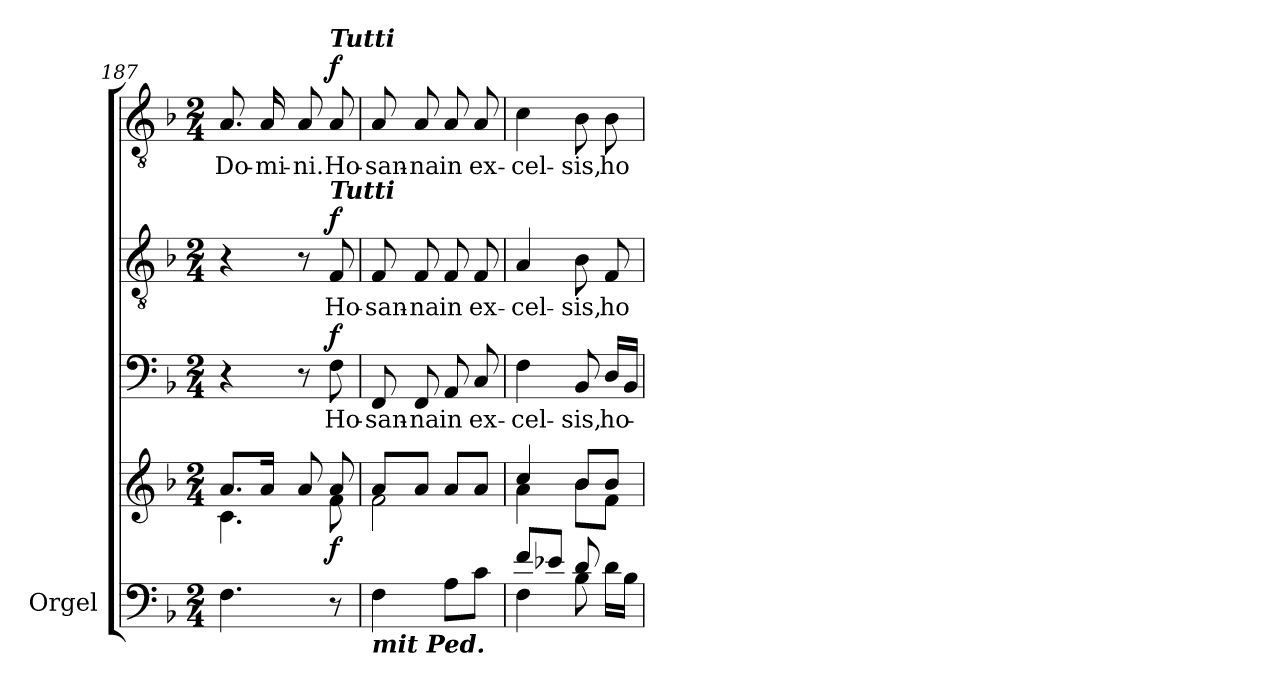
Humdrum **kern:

**kern	**kern	**dynam	**kern	**text	**dynam	**kern	**text	**dynam	**kern	**text	**dynam
*part4	*part4	*part4	*part3	*part3	*part3	*part2	*part2	*part2	*part1	*part1	*part1
*staff5	*staff4	*staff4/5	*staff3	*staff3	*staff3	*staff2	*staff2	*staff2	*staff1	*staff1	*staff1
*I"Orgel	*	*	*	*	*	*	*	*	*	*	*
*I'Org.	*	*	*	*	*	*	*	*	*	*	*
*clefF4	*clefG2	*	*clefF4	*	*	*clefGv2	*	*	*clefGv2	*	*
*k[b-]	*k[b-]	*	*k[b-]	*	*	*k[b-]	*	*	*k[b-]	*	*
*F:	*F:	*	*F:	*	*	*F:	*	*	*F:	*	*
*M2/4	*M2/4	*	*M2/4	*	*	*M2/4	*	*	*M2/4	*	*
=187	=187	=187	=187	=187	=187	=187	=187	=187	=187	=187	=187
*	*^	*	*	*	*	*	*	*	*	*	*
!	!	!	!	!	!	!	!	!	!	!	!LO:LY:b	!
4.F\	8.a/L	4.c\	.	4r	.	.	4r	.	.	8.A/	Do-	.
!	!	!	!	!	!	!	!	!	!	!	!LO:LY:b	!
.	16a/Jk	.	.	.	.	.	.	.	.	16A/	-mi-	.
!	!	!	!	!	!	!	!	!	!	!	!LO:LY:b	!
.	8a/	.	.	8r	.	.	8r	.	.	8A/	-ni.	.
!	!	!	!	!	!	!	!	!	!	!LO:TX:a:Bi:t=Tutti	!	!
!	!	!	!	!	!	!	!LO:TX:a:Bi:t=Tutti	!	!	!	!	!
!	!	!	!LO:DY:b	!	!LO:LY:b	!LO:DY:a	!	!LO:LY:b	!LO:DY:a	!	!LO:LY:b	!LO:DY:a
8r	8a/	8f\	f	8F\	Ho-	f	8F/	Ho-	f	8A/	Ho-	f
!!LO:LB:g=z
=188	=188	=188	=188	=188	=188	=188	=188	=188	=188	=188	=188	=188
!LO:TX:b:Bi:t=mit Ped.	!	!	!	!	!	!	!	!	!	!	!	!
!	!	!	!	!	!LO:LY:b	!	!	!LO:LY:b	!	!	!LO:LY:b	!
4F\	8a/L	2f\	.	8FF/	-san-	.	8F/	-san-	.	8A/	-san-	.
!	!	!	!	!	!LO:LY:b	!	!	!LO:LY:b	!	!	!LO:LY:b	!
.	8a/J	.	.	8FF/	-na	.	8F/	-na	.	8A/	-na	.
!	!	!	!	!	!LO:LY:b	!	!	!LO:LY:b	!	!	!LO:LY:b	!
8A\L	8a/L	.	.	8AA/	in	.	8F/	in	.	8A/	in	.
!	!	!	!	!	!LO:LY:b	!	!	!LO:LY:b	!	!	!LO:LY:b	!
8c\J	8a/J	.	.	8C/	ex-	.	8F/	ex-	.	8A/	ex-	.
=189	=189	=189	=189	=189	=189	=189	=189	=189	=189	=189	=189	=189
*^	*	*	*	*	*	*	*	*	*	*	*	*
!	!	!	!	!	!	!LO:LY:b	!	!	!LO:LY:b	!	!	!LO:LY:b	!
8f/L	4F\	4cc/	4a\	.	4F\	-cel-	.	4A/	-cel-	.	4c\	-cel-	.
8e-X/J	.	.	.	.	.	.	.	.	.	.	.	.	.
!	!	!	!	!	!	!LO:LY:b	!	!	!LO:LY:b	!	!	!LO:LY:b	!
8d/	8B-\	8b-/L	8b-\L	.	8BB-/	-sis,	.	8B-\	-sis,	.	8B-\	-sis,	.
!	!	!	!	!	!	!LO:LY:b	!	!	!LO:LY:b	!	!	!LO:LY:b	!
8ryy	16d\LL	8b-/J	8f\J	.	16D/LL	ho-	.	8F/	ho-	.	8B-\	ho-	.
.	16B-\JJ	.	.	.	16BB-/JJ	.	.	.	.	.	.	.	.
*v	*v	*	*	*	*	*	*	*	*	*	*	*	*
*	*v	*v	*	*	*	*	*	*	*	*	*	*
=	=	=	=	=	=	=	=	=	=	=	=
*-	*-	*-	*-	*-	*-	*-	*-	*-	*-	*-	*-
